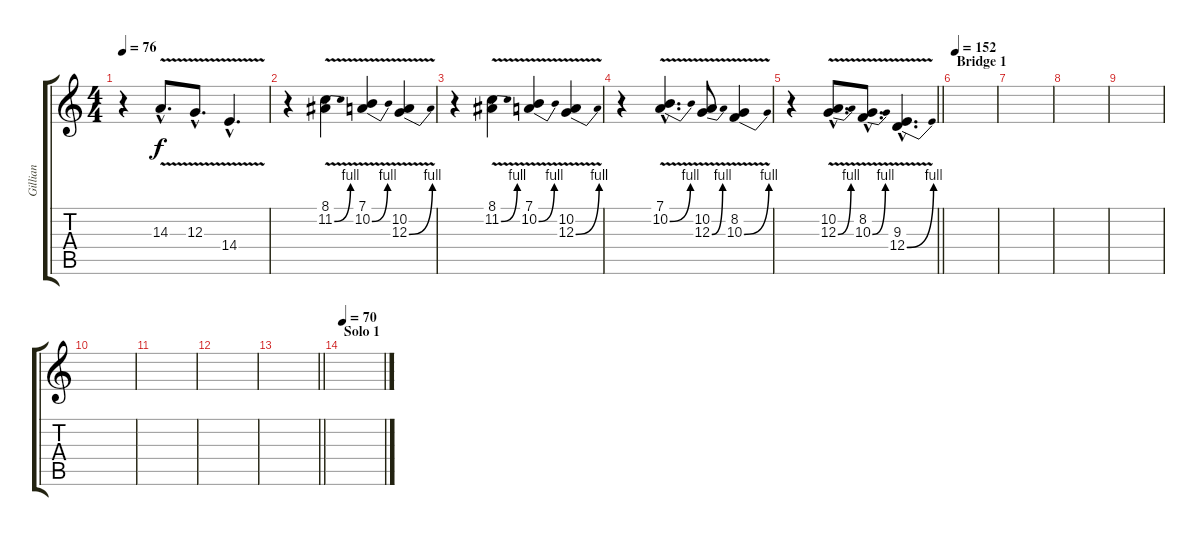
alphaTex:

\track ("Gillian" "Gillian") {instrument altosax}
\staff {score tabs}
\tuning (E4 B3 G3 D3 A2 E2) {hide}
\ts (4 4)
\tempo 76
\clef g2
\ks c
r.4{dy f} 14.3{v hac}.8{d} 12.3{v hac}.8{d} 14.4{v hac}.4{d} |
r.4 (8.1 11.2{be (bend 0 0 60 4) v}).4 (7.1 10.2{be (bend 0 0 60 4) v}).4 (10.2 12.3{be (bend 0 0 60 4) v}).4 |
r.4 (8.1 11.2{be (bend 0 0 60 4) v}).4 (7.1 10.2{be (bend 0 0 60 4) v}).4 (10.2 12.3{be (bend 0 0 60 4) v}).4 |
r.4 (7.1{hac} 10.2{be (bend 0 0 60 4) v hac}).4{d} (10.2 12.3{be (bend 0 0 60 4) v}).8 (8.2 10.3{be (bend 0 0 60 4) v}).4 |
\barLineRight lightlight
r.4 (10.2{hac} 12.3{be (bend 0 0 60 4) v hac}).8{d} (8.2{hac} 10.3{be (bend 0 0 60 4) v hac}).8{d} (9.3{hac} 12.4{be (bend 0 0 60 4) v hac}).4{d} |
\section ("" "Bridge 1")
\tempo 152
|
|
|
|
|
|
|
\barLineRight lightlight
|
\section ("" "Solo 1")
\tempo 70
